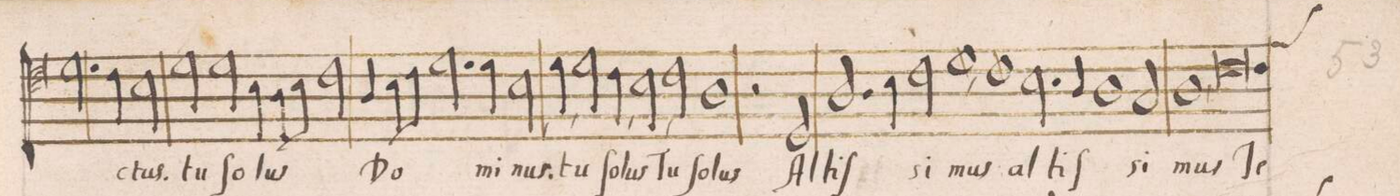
**kern	**text
*I"ALTVS	*
*clefC4	*
*k[]	*
*met(C|)	*
*M2/1	*
2.d\	.
4c\	.
2B\	-ctus.
=91-	=91-
2d\	tu
2d\	ſo-
4B\	-lus
8A\L	.
8B\J	.
2c\	.
=92-	=92-
4A/	Do-
8B\L	.
8c\J	.
2.d\	.
4d\	-mi-
2B,<\	-nus.
=93-	=93-
4d,<\	tu
2d\	ſo-
4c,<\	-lus
2B,<\	Tu
2c\	ſo-
=94-	=94-
1A	-lus
2r	.
2D/	Al-
=95-	=95-
2.A/	-tiſ-
4B\	.
2c\	-si-
1d,<\	-mus
=96-	=96-
1c	al-
2.B\	-tiſ-
=97-	=97-
4A/	.
1A	.
2G/	-si-
=98-	=98-
1A,<	-mus
0.c	Je-
=99-	=99-
*custos:e	*
=100-	=100-
*-	*-
